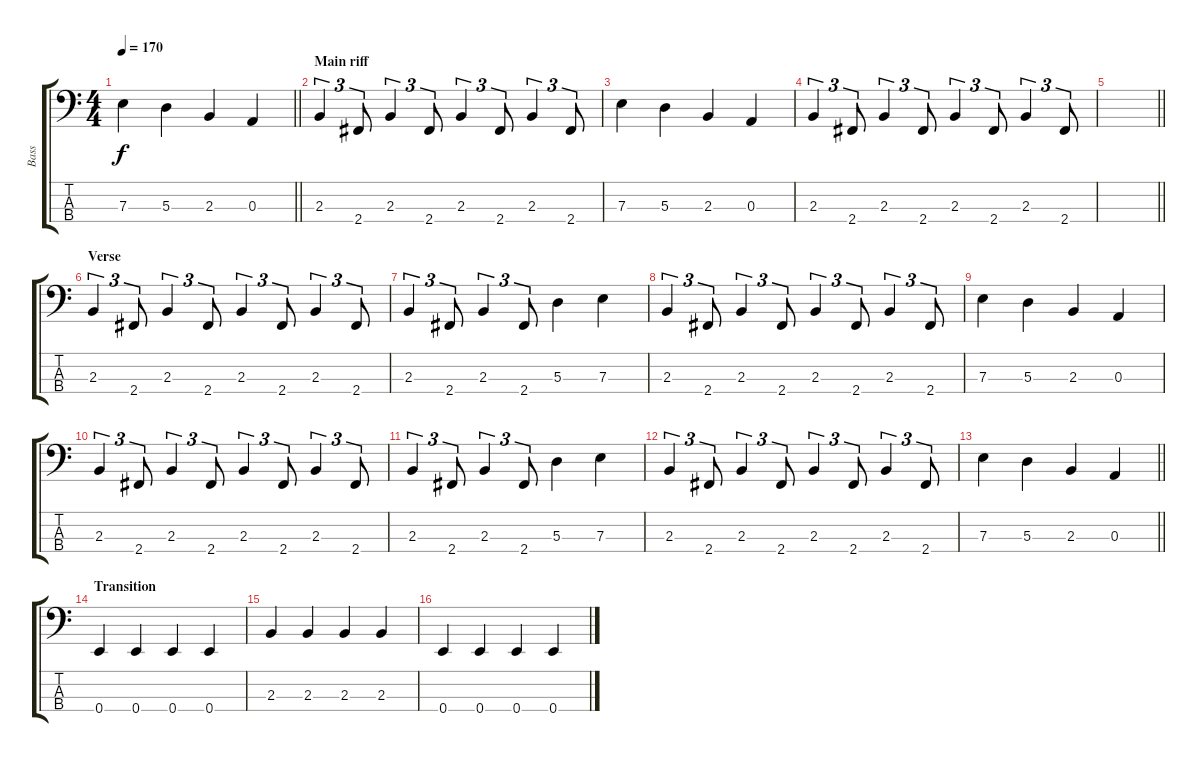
\track ("Bass" "Bass") {instrument electricbassfinger}
\staff {score tabs}
\tuning (G2 D2 A1 E1) {hide}
\ts (4 4)
\tempo 170
\clef f4
\barLineRight lightlight
\ks c
7.3.4{dy f} 5.3.4 2.3.4 0.3.4 |
\section ("" "Main riff")
2.3.4{tu (3 2)} 2.4.8{tu (3 2)} 2.3.4{tu (3 2)} 2.4.8{tu (3 2)} 2.3.4{tu (3 2)} 2.4.8{tu (3 2)} 2.3.4{tu (3 2)} 2.4.8{tu (3 2)} |
7.3.4 5.3.4 2.3.4 0.3.4 |
2.3.4{tu (3 2)} 2.4.8{tu (3 2)} 2.3.4{tu (3 2)} 2.4.8{tu (3 2)} 2.3.4{tu (3 2)} 2.4.8{tu (3 2)} 2.3.4{tu (3 2)} 2.4.8{tu (3 2)} |
\barLineRight lightlight
|
\section ("" "Verse")
2.3.4{tu (3 2)} 2.4.8{tu (3 2)} 2.3.4{tu (3 2)} 2.4.8{tu (3 2)} 2.3.4{tu (3 2)} 2.4.8{tu (3 2)} 2.3.4{tu (3 2)} 2.4.8{tu (3 2)} |
2.3.4{tu (3 2)} 2.4.8{tu (3 2)} 2.3.4{tu (3 2)} 2.4.8{tu (3 2)} 5.3.4 7.3.4 |
2.3.4{tu (3 2)} 2.4.8{tu (3 2)} 2.3.4{tu (3 2)} 2.4.8{tu (3 2)} 2.3.4{tu (3 2)} 2.4.8{tu (3 2)} 2.3.4{tu (3 2)} 2.4.8{tu (3 2)} |
7.3.4 5.3.4 2.3.4 0.3.4 |
2.3.4{tu (3 2)} 2.4.8{tu (3 2)} 2.3.4{tu (3 2)} 2.4.8{tu (3 2)} 2.3.4{tu (3 2)} 2.4.8{tu (3 2)} 2.3.4{tu (3 2)} 2.4.8{tu (3 2)} |
2.3.4{tu (3 2)} 2.4.8{tu (3 2)} 2.3.4{tu (3 2)} 2.4.8{tu (3 2)} 5.3.4 7.3.4 |
2.3.4{tu (3 2)} 2.4.8{tu (3 2)} 2.3.4{tu (3 2)} 2.4.8{tu (3 2)} 2.3.4{tu (3 2)} 2.4.8{tu (3 2)} 2.3.4{tu (3 2)} 2.4.8{tu (3 2)} |
\barLineRight lightlight
7.3.4 5.3.4 2.3.4 0.3.4 |
\section ("" "Transition")
0.4.4 0.4.4 0.4.4 0.4.4 |
2.3.4 2.3.4 2.3.4 2.3.4 |
0.4.4 0.4.4 0.4.4 0.4.4
